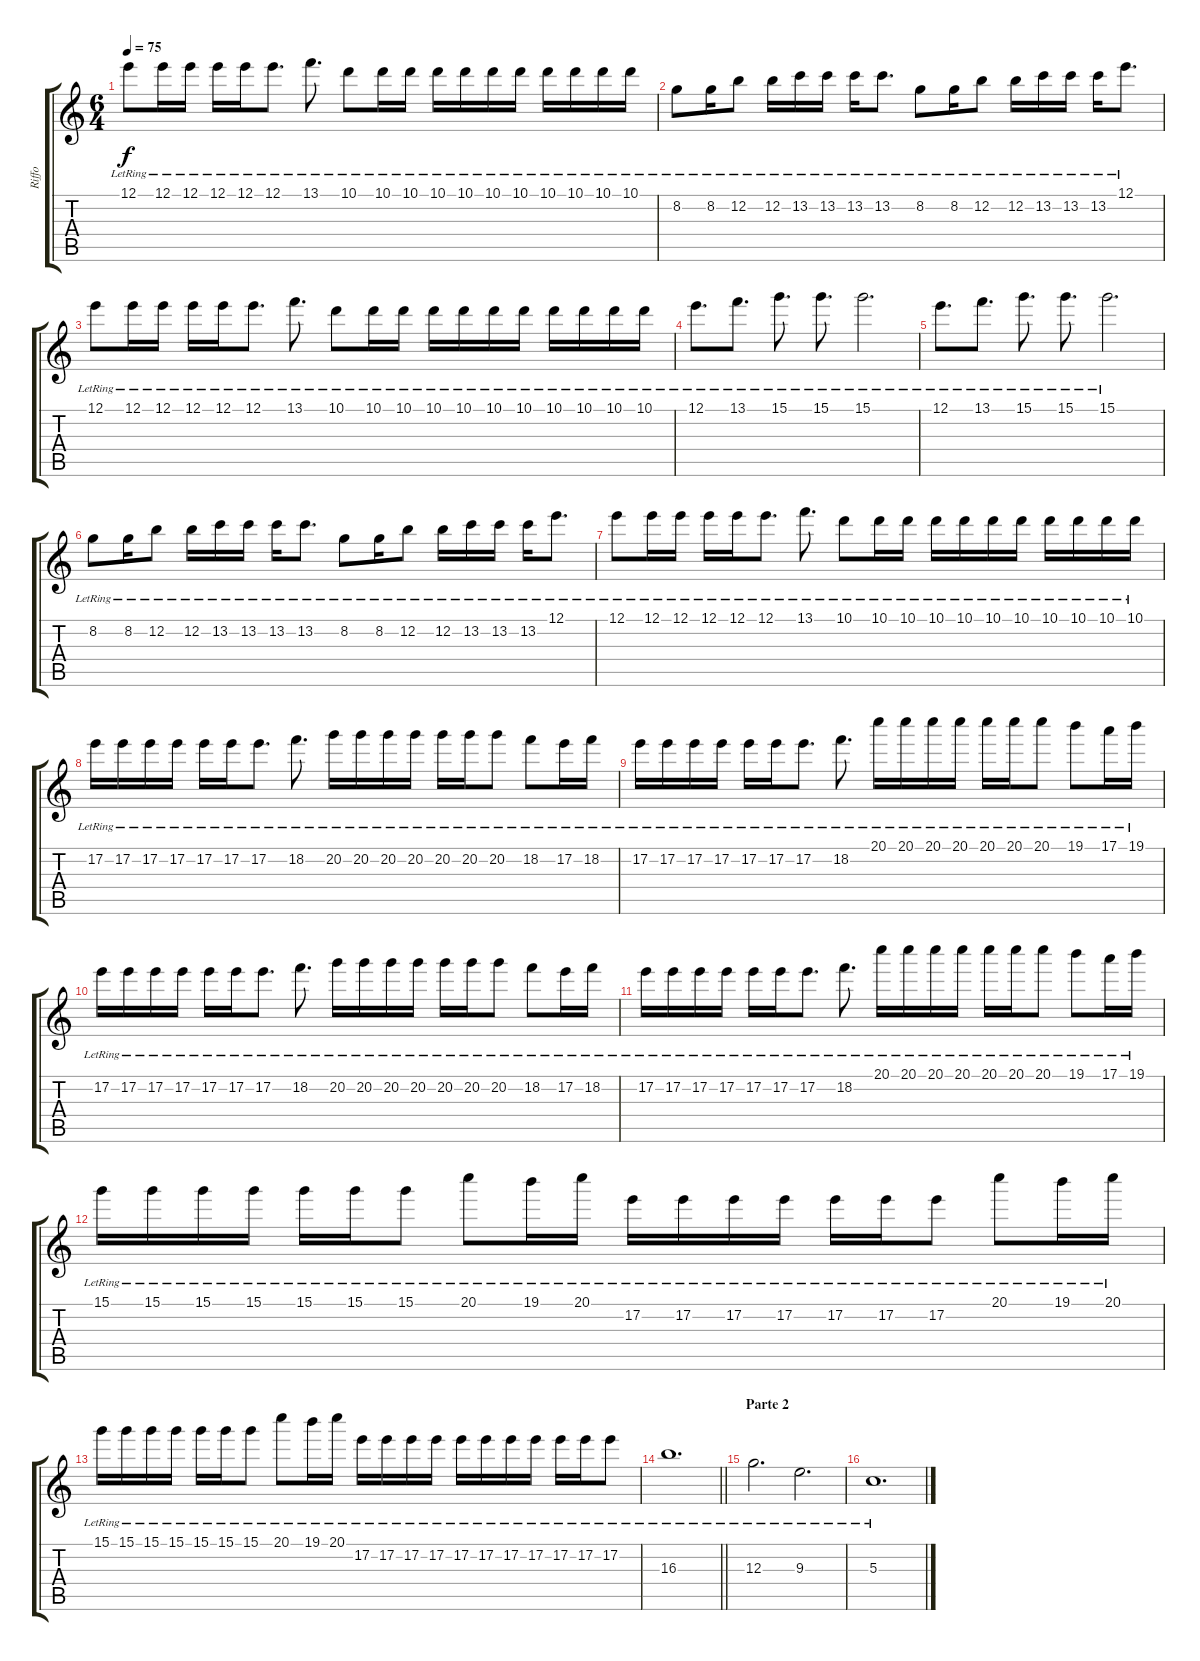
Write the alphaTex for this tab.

\track ("Riffo" "Riffo") {instrument electricguitarclean}
\staff {score tabs}
\tuning (E4 B3 G3 D3 A2 E2) {hide}
\ts (6 4)
\tempo 75
\clef g2
\ks c
12.1{lr}.8{dy f} 12.1{lr}.16 12.1{lr}.16 12.1{lr}.16 12.1{lr}.16 12.1{lr}.8{d} 13.1{lr}.8{d} 10.1{lr}.8 10.1{lr}.16 10.1{lr}.16 10.1{lr}.16 10.1{lr}.16 10.1{lr}.16 10.1{lr}.16 10.1{lr}.16 10.1{lr}.16 10.1{lr}.16 10.1{lr}.16 |
8.2{lr}.8 8.2{lr}.16 12.2{lr}.8 12.2{lr}.16 13.2{lr}.16 13.2{lr}.16 13.2{lr}.16 13.2{lr}.8{d} 8.2{lr}.8 8.2{lr}.16 12.2{lr}.8 12.2{lr}.16 13.2{lr}.16 13.2{lr}.16 13.2{lr}.16 12.1{lr}.8{d} |
12.1{lr}.8 12.1{lr}.16 12.1{lr}.16 12.1{lr}.16 12.1{lr}.16 12.1{lr}.8{d} 13.1{lr}.8{d} 10.1{lr}.8 10.1{lr}.16 10.1{lr}.16 10.1{lr}.16 10.1{lr}.16 10.1{lr}.16 10.1{lr}.16 10.1{lr}.16 10.1{lr}.16 10.1{lr}.16 10.1{lr}.16 |
12.1{lr}.8{d} 13.1{lr}.8{d} 15.1{lr}.8{d} 15.1{lr}.8{d} 15.1{lr}.2{d} |
12.1{lr}.8{d} 13.1{lr}.8{d} 15.1{lr}.8{d} 15.1{lr}.8{d} 15.1{lr}.2{d} |
8.2{lr}.8 8.2{lr}.16 12.2{lr}.8 12.2{lr}.16 13.2{lr}.16 13.2{lr}.16 13.2{lr}.16 13.2{lr}.8{d} 8.2{lr}.8 8.2{lr}.16 12.2{lr}.8 12.2{lr}.16 13.2{lr}.16 13.2{lr}.16 13.2{lr}.16 12.1{lr}.8{d} |
12.1{lr}.8 12.1{lr}.16 12.1{lr}.16 12.1{lr}.16 12.1{lr}.16 12.1{lr}.8{d} 13.1{lr}.8{d} 10.1{lr}.8 10.1{lr}.16 10.1{lr}.16 10.1{lr}.16 10.1{lr}.16 10.1{lr}.16 10.1{lr}.16 10.1{lr}.16 10.1{lr}.16 10.1{lr}.16 10.1{lr}.16 |
17.2{lr}.16 17.2{lr}.16 17.2{lr}.16 17.2{lr}.16 17.2{lr}.16 17.2{lr}.16 17.2{lr}.8{d} 18.2{lr}.8{d} 20.2{lr}.16 20.2{lr}.16 20.2{lr}.16 20.2{lr}.16 20.2{lr}.16 20.2{lr}.16 20.2{lr}.8 18.2{lr}.8 17.2{lr}.16 18.2{lr}.16 |
17.2{lr}.16 17.2{lr}.16 17.2{lr}.16 17.2{lr}.16 17.2{lr}.16 17.2{lr}.16 17.2{lr}.8{d} 18.2{lr}.8{d} 20.1{lr}.16 20.1{lr}.16 20.1{lr}.16 20.1{lr}.16 20.1{lr}.16 20.1{lr}.16 20.1{lr}.8 19.1{lr}.8 17.1{lr}.16 19.1{lr}.16 |
17.2{lr}.16 17.2{lr}.16 17.2{lr}.16 17.2{lr}.16 17.2{lr}.16 17.2{lr}.16 17.2{lr}.8{d} 18.2{lr}.8{d} 20.2{lr}.16 20.2{lr}.16 20.2{lr}.16 20.2{lr}.16 20.2{lr}.16 20.2{lr}.16 20.2{lr}.8 18.2{lr}.8 17.2{lr}.16 18.2{lr}.16 |
17.2{lr}.16 17.2{lr}.16 17.2{lr}.16 17.2{lr}.16 17.2{lr}.16 17.2{lr}.16 17.2{lr}.8{d} 18.2{lr}.8{d} 20.1{lr}.16 20.1{lr}.16 20.1{lr}.16 20.1{lr}.16 20.1{lr}.16 20.1{lr}.16 20.1{lr}.8 19.1{lr}.8 17.1{lr}.16 19.1{lr}.16 |
15.1{lr}.16 15.1{lr}.16 15.1{lr}.16 15.1{lr}.16 15.1{lr}.16 15.1{lr}.16 15.1{lr}.8 20.1{lr}.8 19.1{lr}.16 20.1{lr}.16 17.2{lr}.16 17.2{lr}.16 17.2{lr}.16 17.2{lr}.16 17.2{lr}.16 17.2{lr}.16 17.2{lr}.8 20.1{lr}.8 19.1{lr}.16 20.1{lr}.16 |
15.1{lr}.16 15.1{lr}.16 15.1{lr}.16 15.1{lr}.16 15.1{lr}.16 15.1{lr}.16 15.1{lr}.8 20.1{lr}.8 19.1{lr}.16 20.1{lr}.16 17.2{lr}.16 17.2{lr}.16 17.2{lr}.16 17.2{lr}.16 17.2{lr}.16 17.2{lr}.16 17.2{lr}.16 17.2{lr}.16 17.2{lr}.16 17.2{lr}.16 17.2{lr}.8 |
\barLineRight lightlight
16.3{lr}.1{d} |
\section ("" "Parte 2")
12.3{lr}.2{d} 9.3{lr}.2{d} |
5.3{lr}.1{d}
